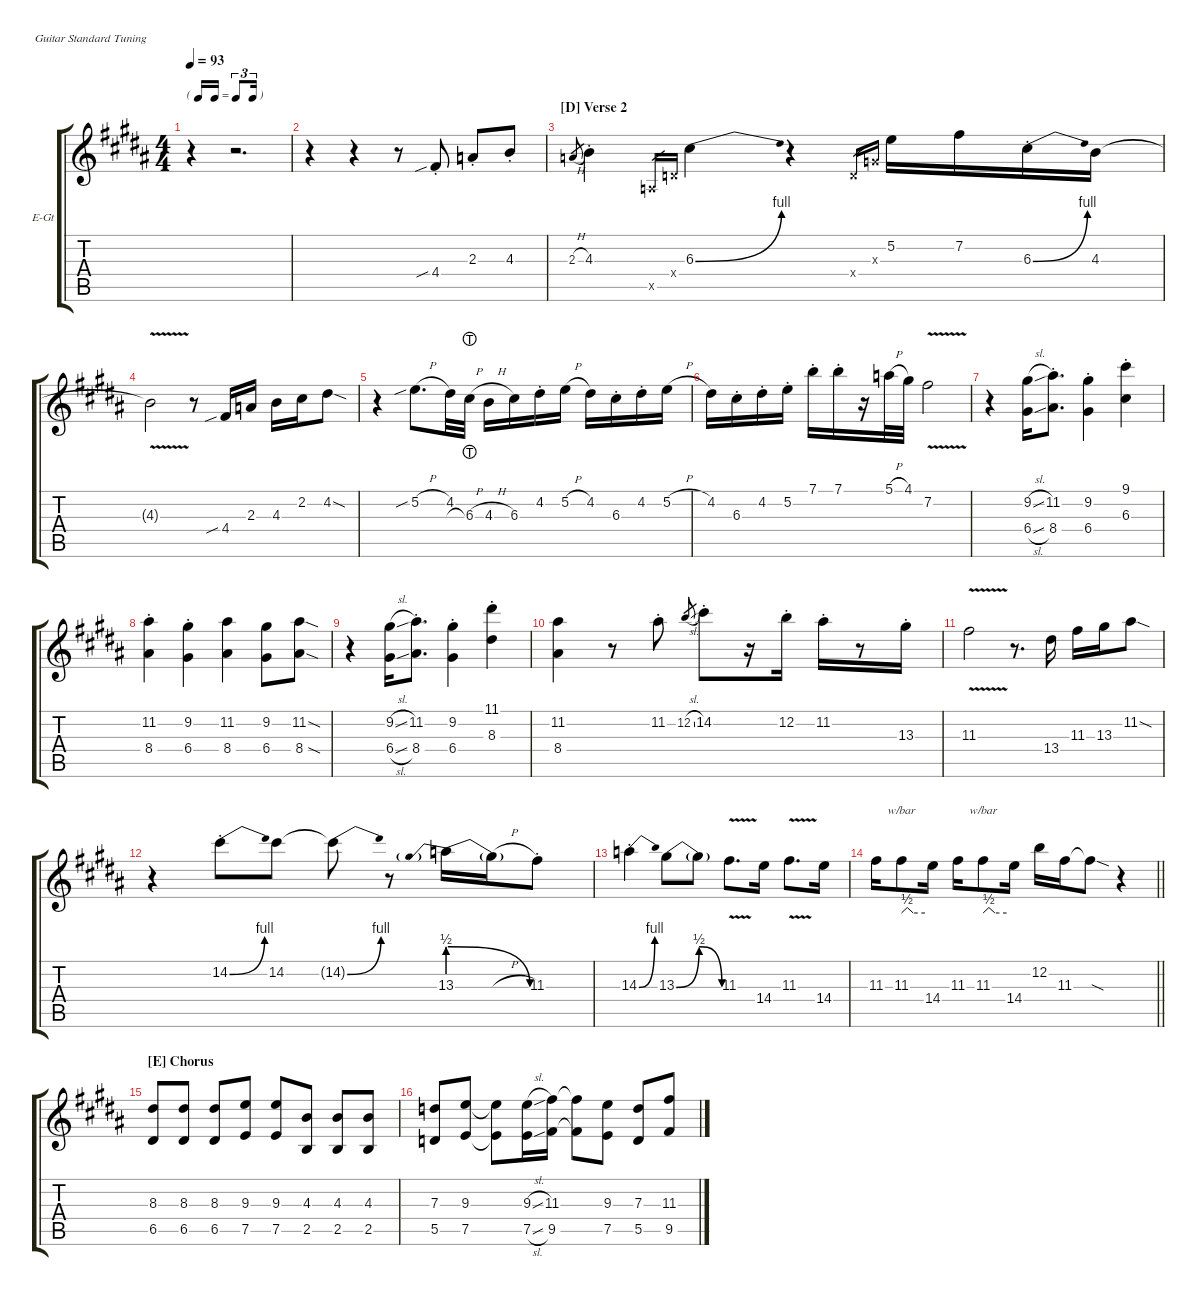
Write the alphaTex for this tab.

\hideDynamics
\bracketExtendMode groupsimilarinstruments
\firstSystemTrackNameOrientation horizontal
\otherSystemsTrackNameOrientation horizontal
\track ("Gtr. Solo" "E-Gt") {multiBarRest instrument distortionguitar}
\staff {score tabs}
\tuning (E4 B3 G3 D3 A2 E2)
\ts (4 4)
\tf triplet16th
\tempo 93
\clef g2
\ks b
r.4{dy f} r.2{d} |
r.4 r.4 r.8 4.4{sib st acc #}.8 2.3{st acc forcenatural}.8 4.3{st acc forcenatural}.8 |
\section ("D" "Verse 2")
2.3{h acc forcenatural}.8{gr} 4.3{st acc forcenatural}.4 0.5{x acc forcenatural}.16{gr} 0.4{x acc forcenatural}.16{gr} 6.3{be (bend 11.4 0 35.4 4) acc #}.4 r.4 0.4{x acc forcenatural}.16{gr} 0.3{x acc forcenatural}.16{gr} 5.2{acc forcenatural}.16 7.2{acc #}.16 6.3{be (bend 0 0 15 4) st acc #}.16 4.3{acc forcenatural}.16 |
4.3{v t acc forcenatural}.2 r.8 4.4{sib acc #}.16 2.3{acc forcenatural}.16 4.3{acc forcenatural}.16 2.2{acc #}.16 4.2{sod acc #}.8 |
r.4 5.2{sib h acc forcenatural}.8{d} 4.2{acc #}.32 6.3{h lht acc #}.32 4.3{h acc forcenatural}.16 6.3{acc #}.16 4.2{st acc #}.16 5.2{h acc forcenatural}.16 4.2{acc #}.16 6.3{st acc #}.16 4.2{st acc #}.16 5.2{h acc forcenatural}.16 |
4.2{acc #}.16 6.3{st acc #}.16 4.2{st acc #}.16 5.2{st acc forcenatural}.16 7.1{st acc forcenatural}.16 7.1{st acc forcenatural}.16 r.16 5.1{h acc forcenatural}.32 4.1{acc #}.32 7.2{v acc #}.2 |
r.4 (6.4{sl acc #} 9.2{sl acc #}).16 (11.2{st acc #} 8.4{st acc #}).8{d} (9.2{st acc #} 6.4{st acc #}).4 (9.1{st acc #} 6.3{st acc #}).4 |
(11.2{st acc #} 8.4{st acc #}).4 (9.2{st acc #} 6.4{st acc #}).4 (11.2{acc #} 8.4{acc #}).4 (9.2{acc #} 6.4{acc #}).8 (11.2{sod acc #} 8.4{sod acc #}).8 |
r.4 (6.4{sl acc #} 9.2{sl acc #}).16 (11.2{st acc #} 8.4{st acc #}).8{d} (9.2{st acc #} 6.4{st acc #}).4 (11.1{st acc #} 8.3{st acc #}).4 |
(11.2{acc #} 8.4{acc #}).4 r.8 11.2{st acc #}.8 12.2{sl acc forcenatural}.8{gr} 14.2{st acc #}.8 r.16 12.2{st acc forcenatural}.16 11.2{st acc #}.16 r.8 13.3{st acc #}.16 |
11.3{v acc #}.2 r.8{d} 13.4{acc #}.16 11.3{acc #}.16 13.3{acc #}.16 11.2{sod acc #}.8 |
r.4 14.2{be (bend 0 0 15 4) st acc #}.8 14.2{acc #}.8 14.2{be (bend 40.199999999999996 0 59.4 4) t acc #}.8 r.8 13.3{be (prebendrelease 0 2 39 0)}.16 13.3{h t acc #}.16 11.3{st acc #}.8 |
14.3{be (bend 0 0 15 4) st acc forcenatural}.4 13.3{be (bendrelease 0 0 16.8 2 28.2 2 37.8 0) acc #}.8 13.3{t acc #}.8 11.3{v acc #}.8{d} 14.4{acc forcenatural}.16 11.3{v acc #}.8{d} 14.4{acc forcenatural}.16 |
\barLineRight lightlight
11.3{acc #}.16 11.3{acc #}.8{tbe (custom default 0 0 14.399999999999999 2 15 2 30 0 0 0 60 0)} 14.4{acc forcenatural}.16 11.3{acc #}.16 11.3{acc #}.8{tbe (custom default 0 0 14.399999999999999 2 15 2 30 0 0 0 60 0)} 14.4{acc forcenatural}.16 12.2{acc forcenatural}.16 11.3{acc #}.16 11.3{sod t acc #}.8{dy mf} r.4 |
\section ("E" "Chorus")
(8.3{acc #} 6.5{acc #}).8{dy f} (8.3{acc #} 6.5{acc #}).8 (8.3{acc #} 6.5{acc #}).8 (9.3{acc forcenatural} 7.5{acc forcenatural}).8 (9.3{acc forcenatural} 7.5{acc forcenatural}).8 (4.3{acc forcenatural} 2.5{acc forcenatural}).8 (4.3{acc forcenatural} 2.5{acc forcenatural}).8 (4.3{acc forcenatural} 2.5{acc forcenatural}).8 |
(7.3{acc forcenatural} 5.5{acc forcenatural}).8 (9.3{acc forcenatural} 7.5{acc forcenatural}).8 (9.3{t acc forcenatural} 7.5{t acc forcenatural}).8 (7.5{sl acc forcenatural} 9.3{sl acc forcenatural}).16 (11.3{acc #} 9.5{acc #}).16 (11.3{t acc #} 9.5{t acc #}).8 (9.3{acc forcenatural} 7.5{acc forcenatural}).8 (7.3{acc forcenatural} 5.5{acc forcenatural}).8 (11.3{acc #} 9.5{acc #}).8
